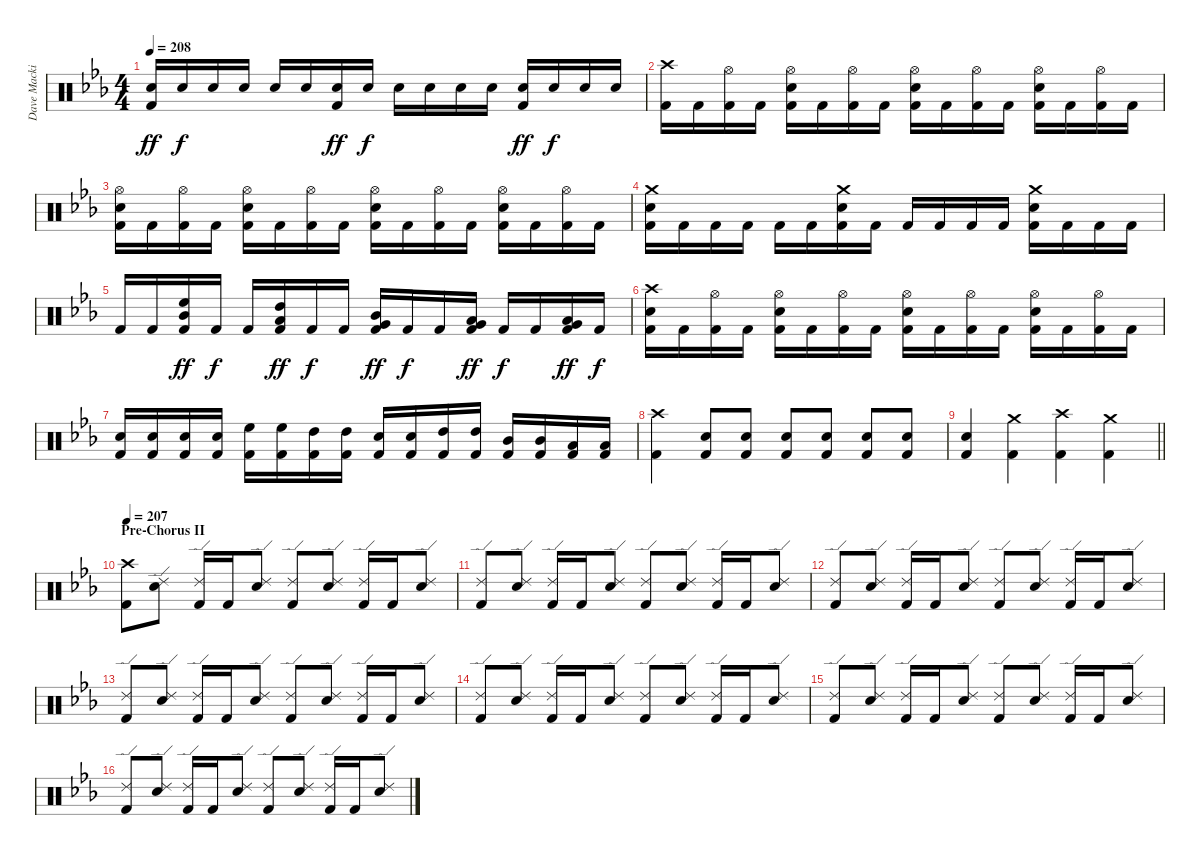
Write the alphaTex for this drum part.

\track ("Dave Mackintosh (Drums)" "Dave Macki") {instrument percussion}
\staff {score}
\articulation defaults
\ts (4 4)
\tempo 208
\clef neutral
\ks eb
("Kick (hit) 2" "Snare (hit) 2").16{dy ff} "Snare (hit) 2".16{dy f} "Snare (hit) 2".16 "Snare (hit) 2".16 "Snare (hit) 2".16 "Snare (hit) 2".16 ("Kick (hit) 2" "Snare (hit) 2").16{dy ff} "Snare (hit) 2".16{dy f} "Snare (hit) 2".16 "Snare (hit) 2".16 "Snare (hit) 2".16 "Snare (hit) 2".16 ("Kick (hit) 2" "Snare (hit) 2").16{dy ff} "Snare (hit) 2".16{dy f} "Snare (hit) 2".16 "Snare (hit) 2".16 |
("Kick (hit) 2" "Crash high (hit)").16 "Kick (hit) 2".16 ("Kick (hit) 2" "Hi-Hat (open)").16 "Kick (hit) 2".16 ("Kick (hit) 2" "Snare (hit) 2" "Hi-Hat (open)").16 "Kick (hit) 2".16 ("Kick (hit) 2" "Hi-Hat (open)").16 "Kick (hit) 2".16 ("Kick (hit) 2" "Snare (hit) 2" "Hi-Hat (open)").16 "Kick (hit) 2".16 ("Kick (hit) 2" "Hi-Hat (open)").16 "Kick (hit) 2".16 ("Kick (hit) 2" "Snare (hit) 2" "Hi-Hat (open)").16 "Kick (hit) 2".16 ("Kick (hit) 2" "Hi-Hat (open)").16 "Kick (hit) 2".16 |
("Kick (hit) 2" "Snare (hit) 2" "Hi-Hat (open)").16 "Kick (hit) 2".16 ("Kick (hit) 2" "Hi-Hat (open)").16 "Kick (hit) 2".16 ("Kick (hit) 2" "Snare (hit) 2" "Hi-Hat (open)").16 "Kick (hit) 2".16 ("Kick (hit) 2" "Hi-Hat (open)").16 "Kick (hit) 2".16 ("Kick (hit) 2" "Snare (hit) 2" "Hi-Hat (open)").16 "Kick (hit) 2".16 ("Kick (hit) 2" "Hi-Hat (open)").16 "Kick (hit) 2".16 ("Kick (hit) 2" "Snare (hit) 2" "Hi-Hat (open)").16 "Kick (hit) 2".16 ("Kick (hit) 2" "Hi-Hat (open)").16 "Kick (hit) 2".16 |
("Kick (hit) 2" "Snare (hit) 2" "Crash medium (hit)").16 "Kick (hit) 2".16 "Kick (hit) 2".16 "Kick (hit) 2".16 "Kick (hit) 2".16 "Kick (hit) 2".16 ("Kick (hit) 2" "Snare (hit) 2" "Crash medium (hit)").16 "Kick (hit) 2".16 "Kick (hit) 2".16 "Kick (hit) 2".16 "Kick (hit) 2".16 "Kick (hit) 2".16 ("Kick (hit) 2" "Snare (hit) 2" "Crash medium (hit)").16 "Kick (hit) 2".16 "Kick (hit) 2".16 "Kick (hit) 2".16 |
"Kick (hit) 2".16 "Kick (hit) 2".16 ("Kick (hit) 2" "High Floor Tom (hit)" "Mid Tom (hit)").16{dy ff} "Kick (hit) 2".16{dy f} "Kick (hit) 2".16 ("Kick (hit) 2" "High Tom (hit)" "Low Tom (hit)").16{dy ff} "Kick (hit) 2".16{dy f} "Kick (hit) 2".16 ("Kick (hit) 2" "Mid Tom (hit)" "Very Low Tom (hit)").16{dy ff} "Kick (hit) 2".16{dy f} "Kick (hit) 2".16 ("Kick (hit) 2" "Low Tom (hit)" "Very Low Tom (hit)").16{dy ff} "Kick (hit) 2".16{dy f} "Kick (hit) 2".16 ("Kick (hit) 2" "Very Low Tom (hit)" "Low Floor Tom (hit)").16{dy ff} "Kick (hit) 2".16{dy f} |
("Kick (hit) 2" "Snare (hit) 2" "Crash high (hit)").16 "Kick (hit) 2".16 ("Kick (hit) 2" "Hi-Hat (open)").16 "Kick (hit) 2".16 ("Kick (hit) 2" "Snare (hit) 2" "Hi-Hat (open)").16 "Kick (hit) 2".16 ("Kick (hit) 2" "Hi-Hat (open)").16 "Kick (hit) 2".16 ("Kick (hit) 2" "Snare (hit) 2" "Hi-Hat (open)").16 "Kick (hit) 2".16 ("Kick (hit) 2" "Hi-Hat (open)").16 "Kick (hit) 2".16 ("Kick (hit) 2" "Snare (hit) 2" "Hi-Hat (open)").16 "Kick (hit) 2".16 ("Kick (hit) 2" "Hi-Hat (open)").16 "Kick (hit) 2".16 |
("Kick (hit) 2" "Snare (hit) 2").16 ("Kick (hit) 2" "Snare (hit) 2").16 ("Kick (hit) 2" "Snare (hit) 2").16 ("Kick (hit) 2" "Snare (hit) 2").16 ("Kick (hit) 2" "High Floor Tom (hit)").16 ("Kick (hit) 2" "High Floor Tom (hit)").16 ("Kick (hit) 2" "High Tom (hit)").16 ("Kick (hit) 2" "High Tom (hit)").16 ("Kick (hit) 2" "Snare (hit) 2").16 ("Kick (hit) 2" "Snare (hit) 2").16 ("Kick (hit) 2" "High Tom (hit)").16 ("Kick (hit) 2" "High Tom (hit)").16 ("Kick (hit) 2" "Mid Tom (hit)").16 ("Kick (hit) 2" "Mid Tom (hit)").16 ("Kick (hit) 2" "Low Tom (hit)").16 ("Kick (hit) 2" "Low Tom (hit)").16 |
("Kick (hit) 2" "Crash high (hit)").4 ("Kick (hit) 2" "Snare (hit) 2").8 ("Kick (hit) 2" "Snare (hit) 2").8 ("Kick (hit) 2" "Snare (hit) 2").8 ("Kick (hit) 2" "Snare (hit) 2").8 ("Kick (hit) 2" "Snare (hit) 2").8 ("Kick (hit) 2" "Snare (hit) 2").8 |
\barLineRight lightlight
("Kick (hit) 2" "Snare (hit) 2").4 ("Kick (hit) 2" "Crash medium (hit)").4 ("Kick (hit) 2" "Crash high (hit)").4 ("Kick (hit) 2" "Crash medium (hit)").4 |
\section ("" "Pre-Chorus II")
\tempo 207
("Kick (hit) 2" "Crash high (hit)").8 ("Snare (hit) 2" "Ride (edge) 2").8 ("Kick (hit) 2" "Ride (edge) 2").16 "Kick (hit) 2".16 ("Snare (hit) 2" "Ride (edge) 2").8 ("Kick (hit) 2" "Ride (edge) 2").8 ("Snare (hit) 2" "Ride (edge) 2").8 ("Kick (hit) 2" "Ride (edge) 2").16 "Kick (hit) 2".16 ("Snare (hit) 2" "Ride (edge) 2").8 |
("Kick (hit) 2" "Ride (edge) 2").8 ("Snare (hit) 2" "Ride (edge) 2").8 ("Kick (hit) 2" "Ride (edge) 2").16 "Kick (hit) 2".16 ("Snare (hit) 2" "Ride (edge) 2").8 ("Kick (hit) 2" "Ride (edge) 2").8 ("Snare (hit) 2" "Ride (edge) 2").8 ("Kick (hit) 2" "Ride (edge) 2").16 "Kick (hit) 2".16 ("Snare (hit) 2" "Ride (edge) 2").8 |
("Kick (hit) 2" "Ride (edge) 2").8 ("Snare (hit) 2" "Ride (edge) 2").8 ("Kick (hit) 2" "Ride (edge) 2").16 "Kick (hit) 2".16 ("Snare (hit) 2" "Ride (edge) 2").8 ("Kick (hit) 2" "Ride (edge) 2").8 ("Snare (hit) 2" "Ride (edge) 2").8 ("Kick (hit) 2" "Ride (edge) 2").16 "Kick (hit) 2".16 ("Snare (hit) 2" "Ride (edge) 2").8 |
("Kick (hit) 2" "Ride (edge) 2").8 ("Snare (hit) 2" "Ride (edge) 2").8 ("Kick (hit) 2" "Ride (edge) 2").16 "Kick (hit) 2".16 ("Snare (hit) 2" "Ride (edge) 2").8 ("Kick (hit) 2" "Ride (edge) 2").8 ("Snare (hit) 2" "Ride (edge) 2").8 ("Kick (hit) 2" "Ride (edge) 2").16 "Kick (hit) 2".16 ("Snare (hit) 2" "Ride (edge) 2").8 |
("Kick (hit) 2" "Ride (edge) 2").8 ("Snare (hit) 2" "Ride (edge) 2").8 ("Kick (hit) 2" "Ride (edge) 2").16 "Kick (hit) 2".16 ("Snare (hit) 2" "Ride (edge) 2").8 ("Kick (hit) 2" "Ride (edge) 2").8 ("Snare (hit) 2" "Ride (edge) 2").8 ("Kick (hit) 2" "Ride (edge) 2").16 "Kick (hit) 2".16 ("Snare (hit) 2" "Ride (edge) 2").8 |
("Kick (hit) 2" "Ride (edge) 2").8 ("Snare (hit) 2" "Ride (edge) 2").8 ("Kick (hit) 2" "Ride (edge) 2").16 "Kick (hit) 2".16 ("Snare (hit) 2" "Ride (edge) 2").8 ("Kick (hit) 2" "Ride (edge) 2").8 ("Snare (hit) 2" "Ride (edge) 2").8 ("Kick (hit) 2" "Ride (edge) 2").16 "Kick (hit) 2".16 ("Snare (hit) 2" "Ride (edge) 2").8 |
("Kick (hit) 2" "Ride (edge) 2").8 ("Snare (hit) 2" "Ride (edge) 2").8 ("Kick (hit) 2" "Ride (edge) 2").16 "Kick (hit) 2".16 ("Snare (hit) 2" "Ride (edge) 2").8 ("Kick (hit) 2" "Ride (edge) 2").8 ("Snare (hit) 2" "Ride (edge) 2").8 ("Kick (hit) 2" "Ride (edge) 2").16 "Kick (hit) 2".16 ("Snare (hit) 2" "Ride (edge) 2").8
